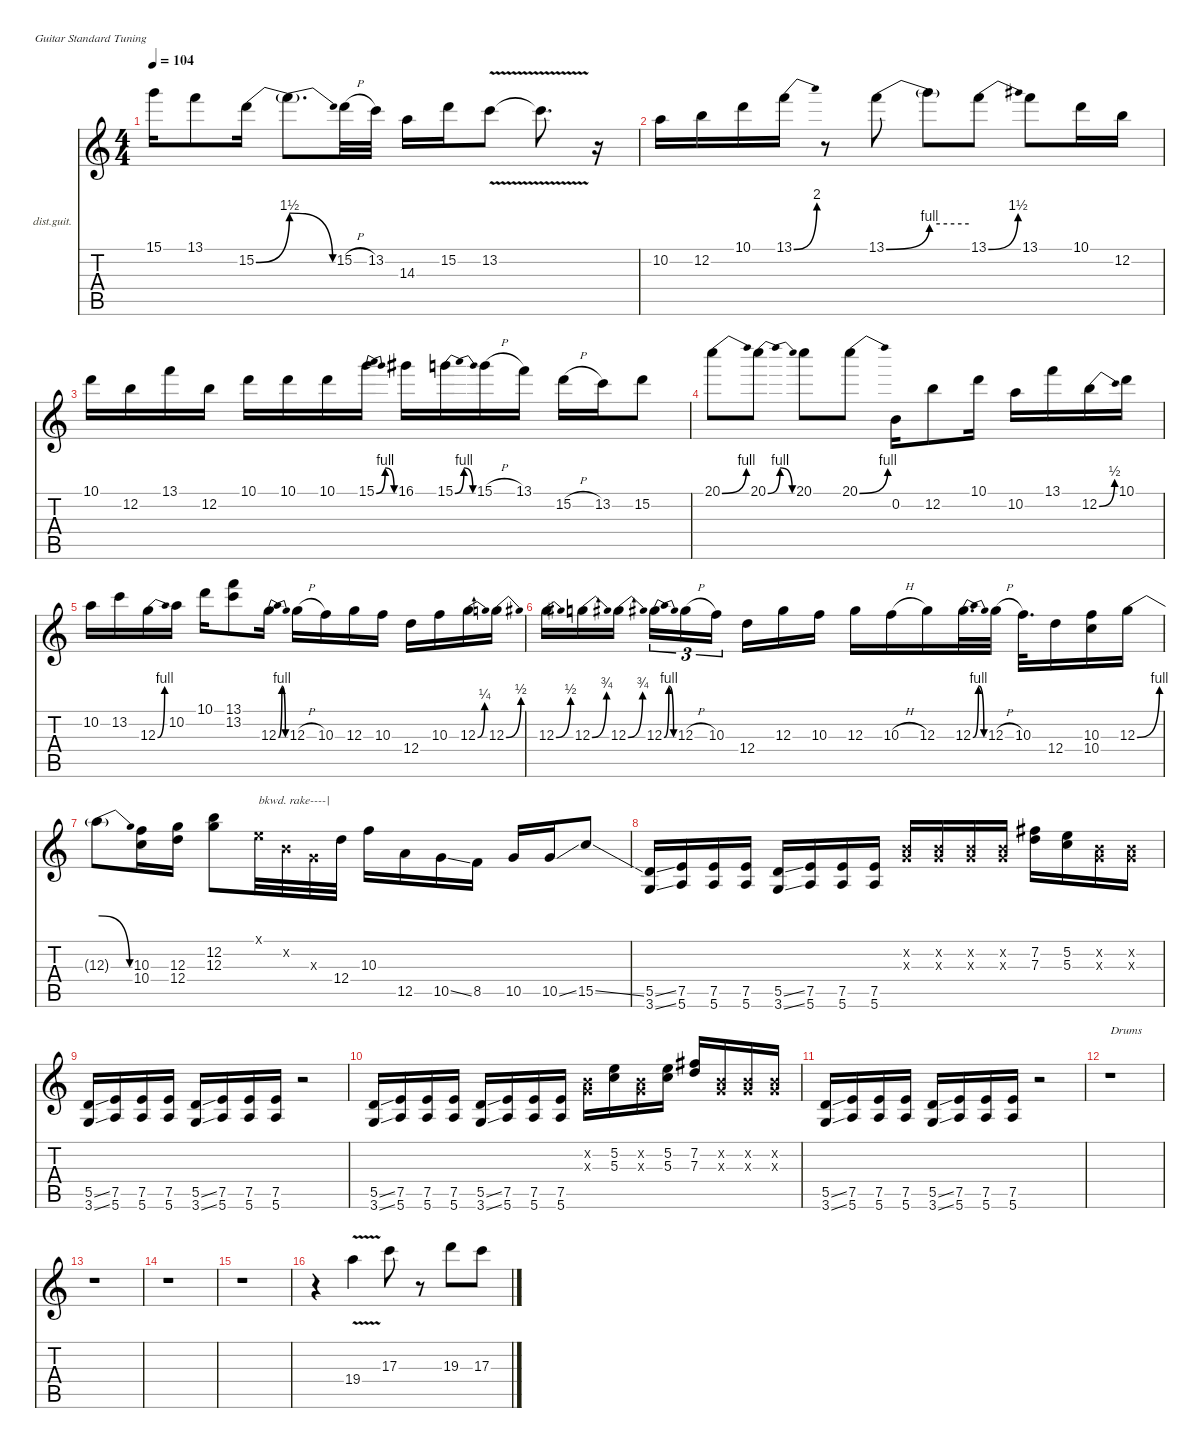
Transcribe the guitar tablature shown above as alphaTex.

\defaultSystemsLayout 4
\hideDynamics
\bracketExtendMode nobrackets
\firstSystemTrackNameOrientation horizontal
\otherSystemsTrackNameOrientation horizontal
\track ("Guitar 1 (solo)" "dist.guit.") {instrument distortionguitar}
\staff {score tabs}
\tuning (E4 B3 G3 D3 A2 E2)
\ts (4 4)
\tempo 104
\clef g2
\ks c
15.1.16{dy f beam Down} 13.1.8{beam Down} 15.2{be (bend 0 0 60 6)}.16{beam Down} 15.2{be (release 0 6 60 0) t}.8{d beam Down} 15.2{h}.32{beam Down} 13.2.32{beam Down} 14.3.16{beam Down} 15.2.16{beam Down} 13.2{v}.8{beam Down} 13.2{v t}.8{d beam Down} r.16{beam Down} |
10.2.16{beam Down} 12.2.16{beam Down} 10.1.16{beam Down} 13.1{be (bend 0 0 30 8)}.16{beam Down} r.8{beam Down} 13.1{be (bend 0 0 60 4)}.8{beam Down} 13.1{be (hold 0 4 60 4) t}.8{beam Down} 13.1{be (bend 0 0 30 6)}.8{beam Down} 13.1.8{beam Down} 10.1.16{beam Down} 12.2.16{beam Down} |
10.1.16{beam Down} 12.2.16{beam Down} 13.1.16{beam Down} 12.2.16{beam Down} 10.1.16{beam Down} 10.1.16{beam Down} 10.1.16{beam Down} 15.1{be (bendrelease 0 0 15 4 30 4 45 0)}.16{beam Down} 16.1{acc #}.16{beam Down} 15.1{be (bendrelease 0 0 15 4 30 4 45 0)}.16{beam Down} 15.1{h}.16{beam Down} 13.1.16{beam Down} 15.2{h}.16{beam Down} 13.2.16{beam Down} 15.2.8{beam Down} |
20.1{be (bend 0 0 30 4)}.8{beam Down} 20.1{be (bendrelease 0 0 15 4 30 4 45 0)}.8{beam Down} 20.1.8{beam Down} 20.1{be (bend 0 0 30 4)}.8{beam Down} 0.2.16{beam Down} 12.2.8{beam Down} 10.1.16{beam Down} 10.2.16{beam Down} 13.1.16{beam Down} 12.2{be (bend 0 0 30 2)}.16{beam Down} 10.1.16{beam Down} |
10.2.16{beam Down} 13.2.16{beam Down} 12.3{be (bend 0 0 30 4)}.16{beam Down} 10.2.16{beam Down} 10.1.16{beam Down} (13.1 13.2).8{beam Down} 12.3{be (bendrelease 0 0 15 4 30 4 45 0)}.16{beam Down} 12.3{h}.16{beam Down} 10.3.16{beam Down} 12.3.16{beam Down} 10.3.16{beam Down} 12.4.16{beam Down} 10.3.16{beam Down} 12.3{be (bend 0 0 30 1)}.16{beam Down} 12.3{be (bend 0 0 30 2)}.16{beam Down} |
12.3{be (bend 0 0 30 2)}.16{beam Down} 12.3{be (bend 0 0 30 3)}.16{beam Down} 12.3{be (bend 0 0 30 3)}.16{beam Down} 12.3{be (bendrelease 0 0 15 4 30 4 45 0)}.16{tu (3 2) beam Down} 12.3{h}.16{tu (3 2) beam Down} 10.3.16{tu (3 2) beam Down} 12.4.16{beam Down} 12.3.16{beam Down} 10.3.16{beam Down} 12.3.16{beam Down} 10.3{h}.16{beam Down} 12.3.16{beam Down} 12.3{be (bendrelease 0 0 15 4 30 4 45 0)}.32{d beam Down} 12.3{h}.32{beam Down} 10.3.32{d beam Down} 12.4.16{beam Down} (10.3 10.4).16{beam Down} 12.3{be (bend 0 0 60 4)}.16{beam Down} |
12.3{be (release 0 4 60 0) t}.8{beam Down} (10.3 10.4).16{beam Down} (12.3 12.4).16{beam Down} (12.2 12.3).8{beam Down} 0.1{x}.32{txt "bkwd. rake----|" beam Down} 0.2{x}.32{beam Down} 0.3{x}.32{beam Down} 12.4.32{beam Down} 10.3.16{beam Down} 12.5.16{beam Down} 10.5{ss}.16{beam Down} 8.5.16{beam Down} 10.5.16{beam Up} 10.5{ss}.16{beam Up} 15.5{ss}.8{beam Up} |
(5.5{ss} 3.6{ss}).16{beam Up} (7.5 5.6).16{beam Up} (7.5 5.6).16{beam Up} (7.5 5.6).16{beam Up} (5.5{ss} 3.6{ss}).16{beam Up} (7.5 5.6).16{beam Up} (7.5 5.6).16{beam Up} (7.5 5.6).16{beam Up} (0.2{x} 0.3{x}).16{beam Up} (0.2{x} 0.3{x}).16{beam Up} (0.2{x} 0.3{x}).16{beam Up} (0.2{x} 0.3{x}).16{beam Up} (7.2{acc #} 7.3).16{beam Down} (5.2 5.3).16{beam Down} (0.2{x} 0.3{x}).16{beam Down} (0.2{x} 0.3{x}).16{beam Down} |
(5.5{ss} 3.6{ss}).16{beam Up} (7.5 5.6).16{beam Up} (7.5 5.6).16{beam Up} (7.5 5.6).16{beam Up} (5.5{ss} 3.6{ss}).16{beam Up} (7.5 5.6).16{beam Up} (7.5 5.6).16{beam Up} (7.5 5.6).16{beam Up} r.2{beam Up} |
(5.5{ss} 3.6{ss}).16{beam Up} (7.5 5.6).16{beam Up} (7.5 5.6).16{beam Up} (7.5 5.6).16{beam Up} (5.5{ss} 3.6{ss}).16{beam Up} (7.5 5.6).16{beam Up} (7.5 5.6).16{beam Up} (7.5 5.6).16{beam Up} (0.2{x} 0.3{x}).16{beam Down} (5.2 5.3).16{beam Down} (0.2{x} 0.3{x}).16{beam Down} (5.2 5.3).16{beam Down} (7.2{acc #} 7.3).16{beam Up} (0.2{x} 0.3{x}).16{beam Up} (0.2{x} 0.3{x}).16{beam Up} (0.2{x} 0.3{x}).16{beam Up} |
(5.5{ss} 3.6{ss}).16{beam Up} (7.5 5.6).16{beam Up} (7.5 5.6).16{beam Up} (7.5 5.6).16{beam Up} (5.5{ss} 3.6{ss}).16{beam Up} (7.5 5.6).16{beam Up} (7.5 5.6).16{beam Up} (7.5 5.6).16{beam Up} r.2{beam Up} |
r.1{txt "Drums" beam Down} |
r.1{beam Down} |
r.1{beam Down} |
r.1{beam Down} |
r.4{beam Down} 19.4{v}.4{beam Down} 17.3.8{beam Down} r.8{beam Down} 19.3.8{beam Down} 17.3.8{beam Down}
